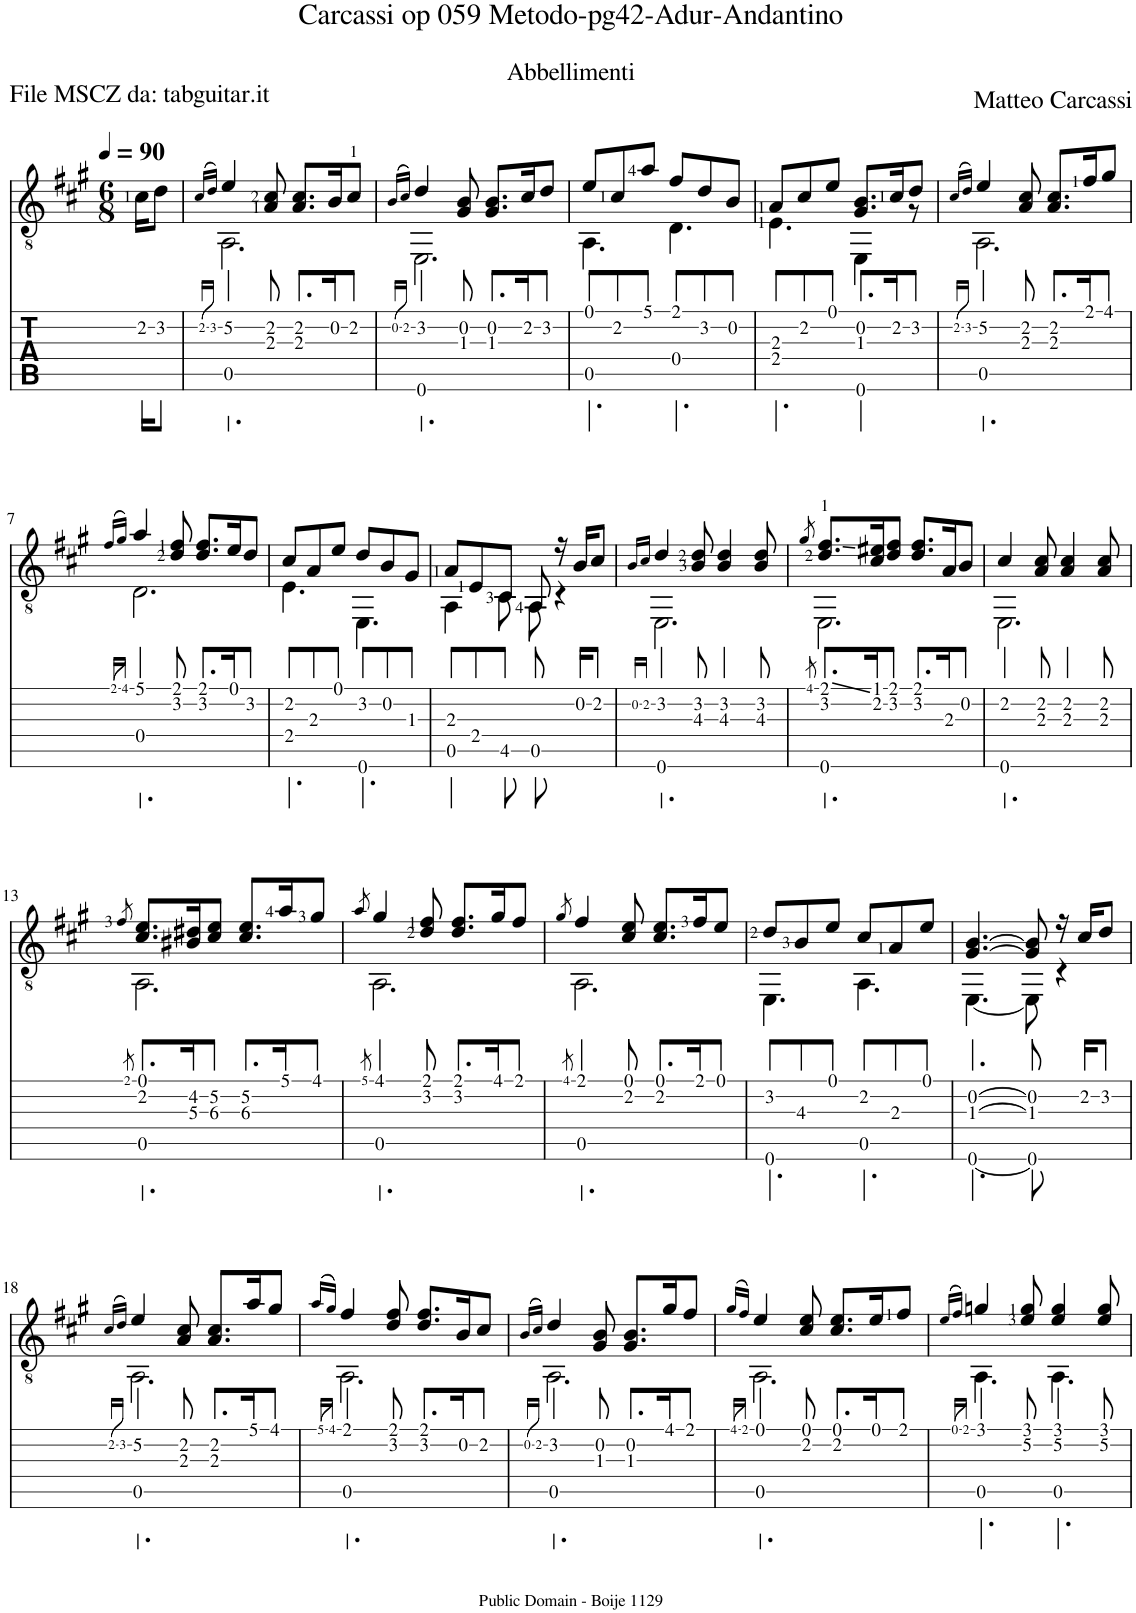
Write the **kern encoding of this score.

**kern	**kern
*part2	*part1
*staff2	*staff1
*I"Chitarra classica (Intavolatura)	*I"Guitar
*stria6	*
*	*clefGv2
*k[f#c#g#]	*k[f#c#g#]
*M6/8	*M6/8
*MM90	*MM90
=1	=1
16c#\KL	16c#\KL
8d\J	8d\J
=2	=2
(16qc#/LL	(16qc#/LL
16qd/JJ)	16qd/JJ)
*^	*^
4e/	2.AA\	4e/	2.AA\
8A/ 8c#/	.	8A/ 8c#/	.
8.A/ 8.c#/L	.	8.A/ 8.c#/L	.
16B/K	.	16B/K	.
8c#/J	.	8c#/J	.
=3	=3	=3	=3
(16qB/LL	.	(16qB/LL	.
16qc#/JJ)	.	16qc#/JJ)	.
4d/	2.EE\	4d/	2.EE\
8G#/ 8B/	.	8G#/ 8B/	.
8.G#/ 8.B/L	.	8.G#/ 8.B/L	.
16c#/K	.	16c#/K	.
8d/J	.	8d/J	.
=4	=4	=4	=4
8e/L	4.AA\	8e/L	4.AA\
8c#/	.	8c#/	.
8a/J	.	8a/J	.
8f#/L	4.D\	8f#/L	4.D\
8d/	.	8d/	.
8B/J	.	8B/J	.
=5	=5	=5	=5
8A/L	4.E\	8A/L	4.E\
8c#/	.	8c#/	.
8e/J	.	8e/J	.
8.G#/ 8.B/L	4EE\	8.G#/ 8.B/L	4EE\
16c#/K	.	16c#/K	.
8d/J	8r	8d/J	8r
=6	=6	=6	=6
(16qc#/LL	.	(16qc#/LL	.
16qd/JJ)	.	16qd/JJ)	.
4e/	2.AA\	4e/	2.AA\
8A/ 8c#/	.	8A/ 8c#/	.
8.A/ 8.c#/L	.	8.A/ 8.c#/L	.
16f#/K	.	16f#/K	.
8g#/J	.	8g#/J	.
!!LO:LB:g=z	!!
=7	=7	=7	=7
(16qf#/LL	.	(16qf#/LL	.
16qg#/JJ)	.	16qg#/JJ)	.
4a/	2.D\	4a/	2.D\
8d/ 8f#/	.	8d/ 8f#/	.
8.d/ 8.f#/L	.	8.d/ 8.f#/L	.
16e/K	.	16e/K	.
8d/J	.	8d/J	.
=8	=8	=8	=8
8c#/L	4.E\	8c#/L	4.E\
8A/	.	8A/	.
8e/J	.	8e/J	.
8d/L	4.EE\	8d/L	4.EE\
8B/	.	8B/	.
8G#/J	.	8G#/J	.
=9	=9	=9	=9
8A/L	4AA\	8A/L	4AA\
8E/	.	8E/	.
8C#/J	8C#\	8C#/J	8C#\
8AA/	8AA\	8AA/	8AA\
16r	4r	16r	4r
16B/KL	.	16B/KL	.
8c#/J	.	8c#/J	.
=10	=10	=10	=10
16qB/LL	.	16qB/LL	.
16qc#/JJ	.	16qc#/JJ	.
4d/	2.EE\	4d/	2.EE\
8B/ 8d/	.	8B/ 8d/	.
4B/ 4d/	.	4B/ 4d/	.
8B/ 8d/	.	8B/ 8d/	.
=11	=11	=11	=11
8qg#/	.	8qg#/	.
8.d/ 8.f#/L	2.EE\	8.d/ 8.f#/L	2.EE\
16c#/ 16e#X/K	.	16c#/ 16e#X/K	.
8d/ 8f#/J	.	8d/ 8f#/J	.
8.d/ 8.f#/L	.	8.d/ 8.f#/L	.
16A/K	.	16A/K	.
8B/J	.	8B/J	.
=12	=12	=12	=12
4c#/	2.EE\	4c#/	2.EE\
8A/ 8c#/	.	8A/ 8c#/	.
4A/ 4c#/	.	4A/ 4c#/	.
8A/ 8c#/	.	8A/ 8c#/	.
!!LO:LB:g=z	!!
=13	=13	=13	=13
8qf#/	.	8qf#/	.
8.c#/ 8.e/L	2.AA\	8.c#/ 8.e/L	2.AA\
16B#X/ 16d#X/K	.	16B#X/ 16d#X/K	.
8c#/ 8e/J	.	8c#/ 8e/J	.
8.c#/ 8.e/L	.	8.c#/ 8.e/L	.
16a/K	.	16a/K	.
8g#/J	.	8g#/J	.
=14	=14	=14	=14
8qa/	.	8qa/	.
4g#/	2.AA\	4g#/	2.AA\
8d/ 8f#/	.	8d/ 8f#/	.
8.d/ 8.f#/L	.	8.d/ 8.f#/L	.
16g#/K	.	16g#/K	.
8f#/J	.	8f#/J	.
=15	=15	=15	=15
8qg#/	.	8qg#/	.
4f#/	2.AA\	4f#/	2.AA\
8c#/ 8e/	.	8c#/ 8e/	.
8.c#/ 8.e/L	.	8.c#/ 8.e/L	.
16f#/K	.	16f#/K	.
8e/J	.	8e/J	.
=16	=16	=16	=16
8d/L	4.EE\	8d/L	4.EE\
8B/	.	8B/	.
8e/J	.	8e/J	.
8c#/L	4.AA\	8c#/L	4.AA\
8A/	.	8A/	.
8e/J	.	8e/J	.
=17	=17	=17	=17
[4.G#/ [4.B/	[4.EE\	[4.G#/ [4.B/	[4.EE\
8G#/] 8B/]	8EE\]	8G#/] 8B/]	8EE\]
16r	4r	16r	4r
16c#/KL	.	16c#/KL	.
8d/J	.	8d/J	.
!!LO:LB:g=z	!!
=18	=18	=18	=18
(16qc#/LL	.	(16qc#/LL	.
16qd/JJ)	.	16qd/JJ)	.
4e/	2.AA\	4e/	2.AA\
8A/ 8c#/	.	8A/ 8c#/	.
8.A/ 8.c#/L	.	8.A/ 8.c#/L	.
16a/K	.	16a/K	.
8g#/J	.	8g#/J	.
=19	=19	=19	=19
(16qa/LL	.	(16qa/LL	.
16qg#/JJ)	.	16qg#/JJ)	.
4f#/	2.AA\	4f#/	2.AA\
8d/ 8f#/	.	8d/ 8f#/	.
8.d/ 8.f#/L	.	8.d/ 8.f#/L	.
16B/K	.	16B/K	.
8c#/J	.	8c#/J	.
=20	=20	=20	=20
(16qB/LL	.	(16qB/LL	.
16qc#/JJ)	.	16qc#/JJ)	.
4d/	2.AA\	4d/	2.AA\
8G#/ 8B/	.	8G#/ 8B/	.
8.G#/ 8.B/L	.	8.G#/ 8.B/L	.
16g#/K	.	16g#/K	.
8f#/J	.	8f#/J	.
=21	=21	=21	=21
(16qg#/LL	.	(16qg#/LL	.
16qf#/JJ)	.	16qf#/JJ)	.
4e/	2.AA\	4e/	2.AA\
8c#/ 8e/	.	8c#/ 8e/	.
8.c#/ 8.e/L	.	8.c#/ 8.e/L	.
16e/K	.	16e/K	.
8f#/J	.	8f#/J	.
=22	=22	=22	=22
(16qe/LL	.	(16qe/LL	.
16qf#/JJ)	.	16qf#/JJ)	.
4gn/	4.AA\	4gn/	4.AA\
8e/ 8g/	.	8e/ 8g/	.
4e/ 4g/	4.AA\	4e/ 4g/	4.AA\
8e/ 8g/	.	8e/ 8g/	.
*v	*v	*	*
*	*v	*v
=	=
*-	*-
